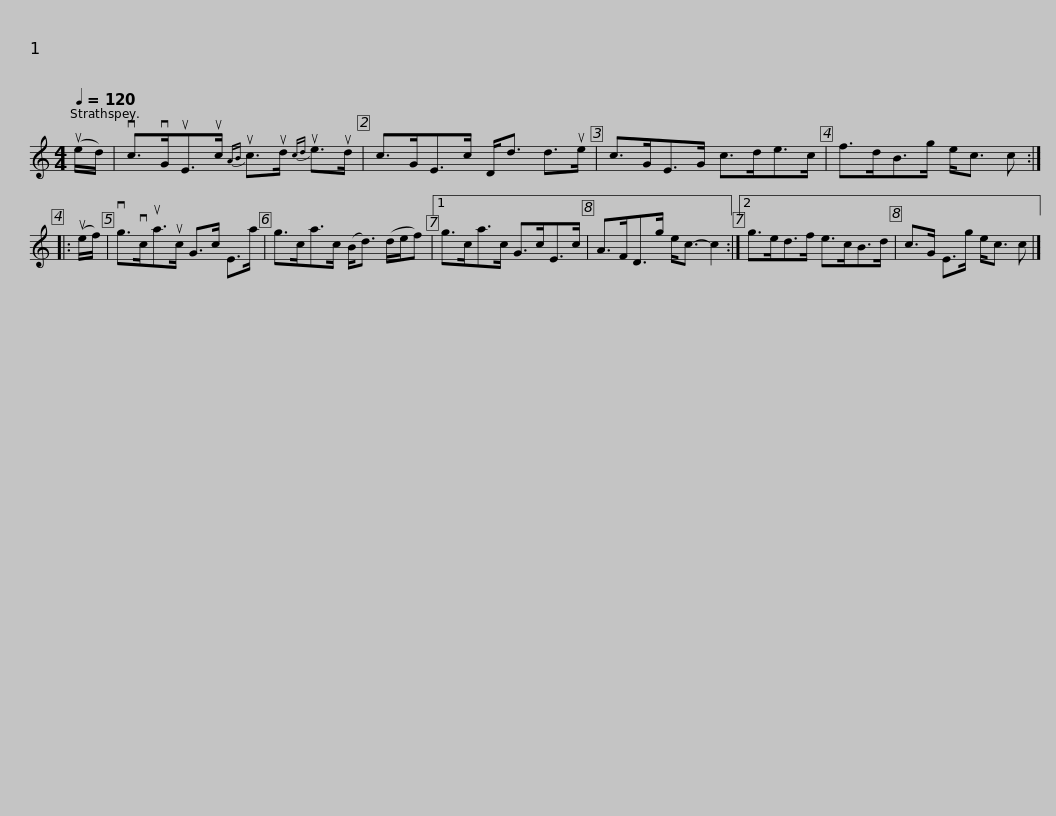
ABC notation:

X:1
L:1/8
Q:1/4=120
M:4/4
I:linebreak $
K:C
V:1 treble
V:1
 (ue/d/) | vc>vGuE>uc{AB} uc>ud{cd} ue>ud | c>GE>c D<d d>ue | c>GE>G c>de>c | f>dB>g e<c c :: %5
 (ue/f/) |$ vg>vcua>uc G>c E>a | g>ca>c (B<d) (d/e/f) |1 g>ca>c G>cE>c | A>FD>g e<c- c2 :|2$ %10
 g>ed>f e>cB>d | c>G E>g e<c c |] %12
